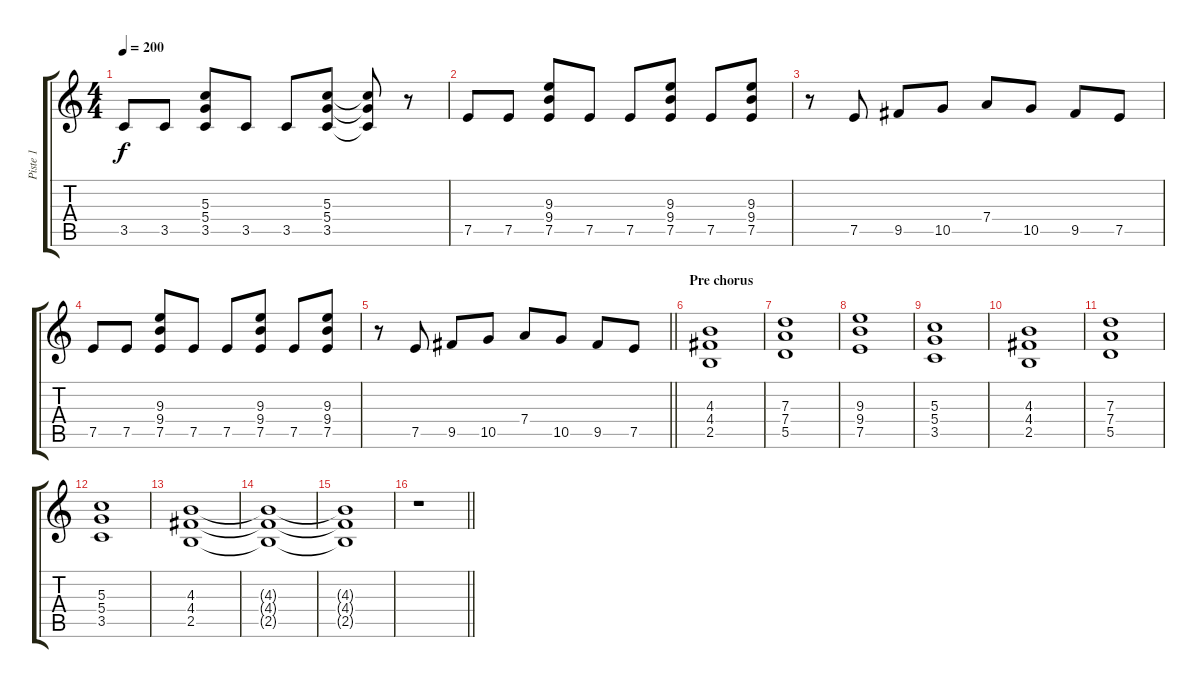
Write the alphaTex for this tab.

\track ("Piste 1" "Piste 1") {instrument distortionguitar}
\staff {score tabs}
\tuning (E4 B3 G3 D3 A2 E2) {hide}
\ts (4 4)
\tempo 200
\clef g2
\ks c
3.5.8{dy f} 3.5.8 (5.3 5.4 3.5).8 3.5.8 3.5.8 (5.3 5.4 3.5).8 (5.3{t} 5.4{t} 3.5{t}).8 r.8 |
7.5.8 7.5.8 (9.3 9.4 7.5).8 7.5.8 7.5.8 (9.3 9.4 7.5).8 7.5.8 (9.3 9.4 7.5).8 |
r.8 7.5.8 9.5.8 10.5.8 7.4.8 10.5.8 9.5.8 7.5.8 |
7.5.8 7.5.8 (9.3 9.4 7.5).8 7.5.8 7.5.8 (9.3 9.4 7.5).8 7.5.8 (9.3 9.4 7.5).8 |
\barLineRight lightlight
r.8 7.5.8 9.5.8 10.5.8 7.4.8 10.5.8 9.5.8 7.5.8 |
\section ("" "Pre chorus")
(4.3 4.4 2.5).1 |
(7.3 7.4 5.5).1 |
(9.3 9.4 7.5).1 |
(5.3 5.4 3.5).1 |
(4.3 4.4 2.5).1 |
(7.3 7.4 5.5).1 |
(5.3 5.4 3.5).1 |
(4.3 4.4 2.5).1 |
(4.3{t} 4.4{t} 2.5{t}).1 |
(4.3{t} 4.4{t} 2.5{t}).1 |
\barLineRight lightlight
r.1
